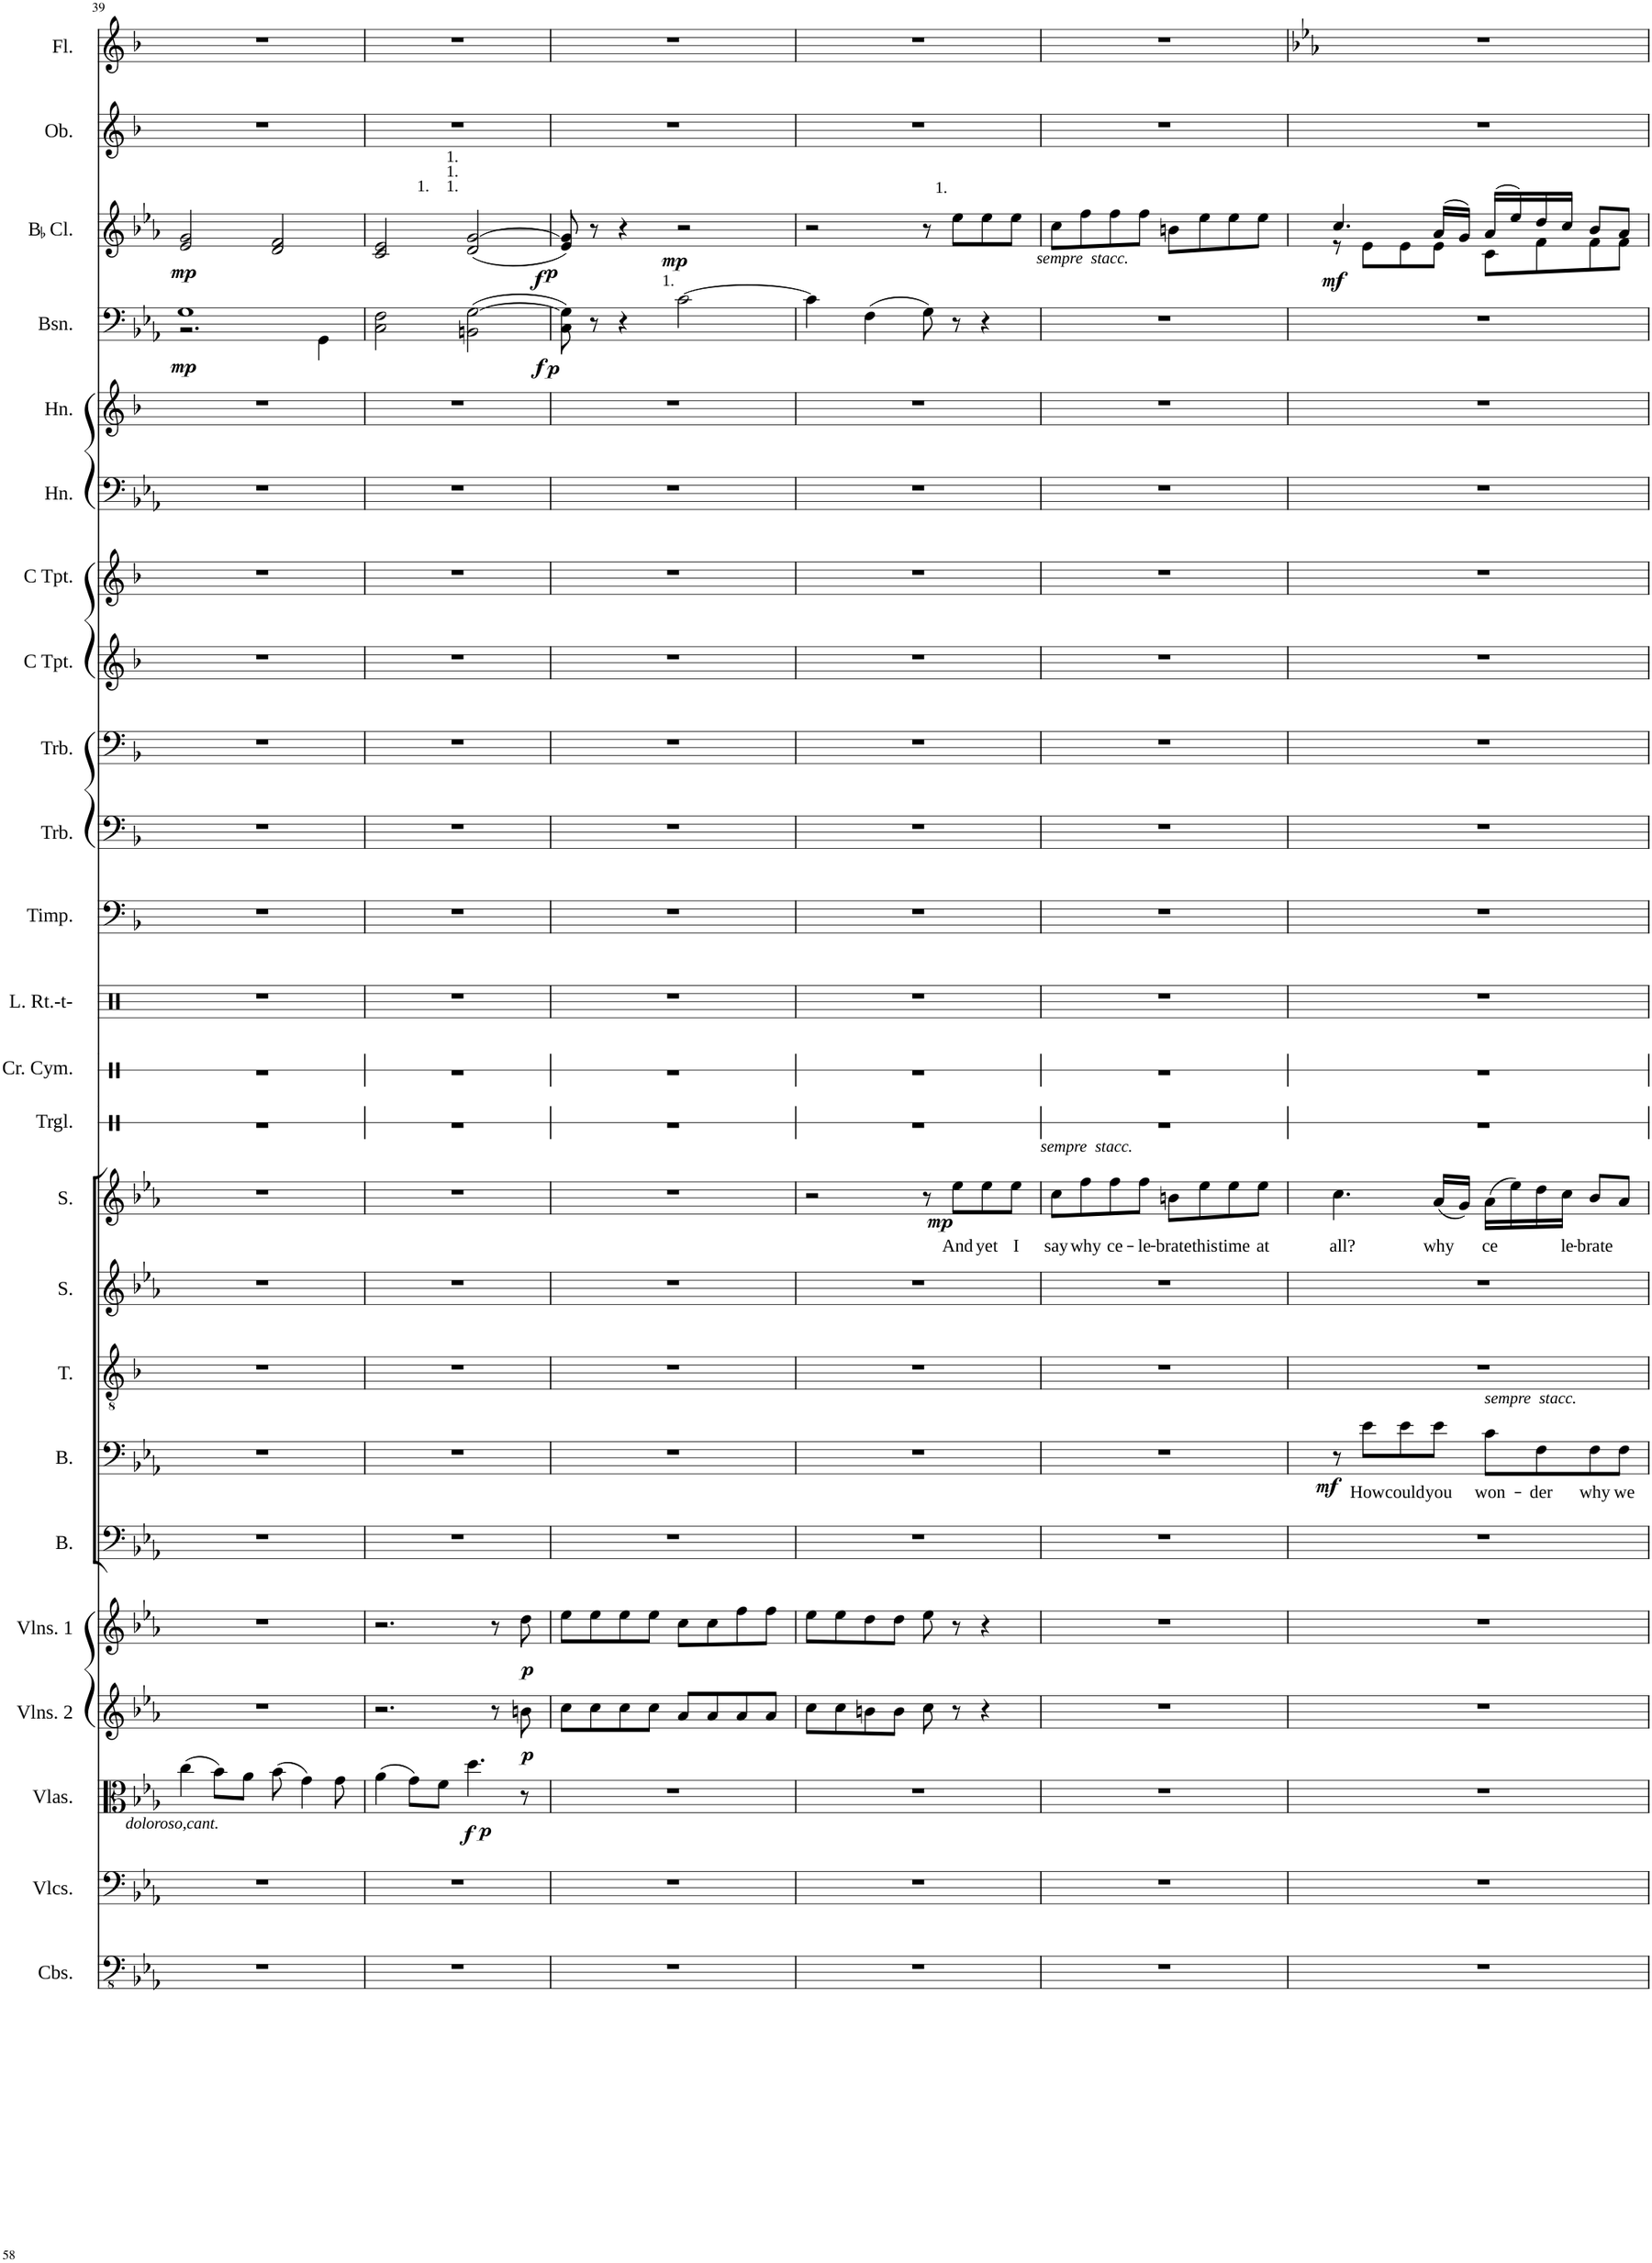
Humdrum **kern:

**kern	**kern	**kern	**dynam	**kern	**dynam	**kern	**dynam	**kern	**kern	**text	**dynam	**kern	**kern	**kern	**text	**dynam	**kern	**kern	**kern	**kern	**kern	**kern	**kern	**kern	**kern	**kern	**kern	**dynam	**kern	**dynam	**kern	**kern
*part24	*part23	*part22	*part22	*part21	*part21	*part20	*part20	*part19	*part18	*part18	*part18	*part17	*part16	*part15	*part15	*part15	*part14	*part13	*part12	*part11	*part10	*part9	*part8	*part7	*part6	*part5	*part4	*part4	*part3	*part3	*part2	*part1
*staff24	*staff23	*staff22	*staff22	*staff21	*staff21	*staff20	*staff20	*staff19	*staff18	*staff18	*staff18	*staff17	*staff16	*staff15	*staff15	*staff15	*staff14	*staff13	*staff12	*staff11	*staff10	*staff9	*staff8	*staff7	*staff6	*staff5	*staff4	*staff4	*staff3	*staff3	*staff2	*staff1
*I"Contrabasses	*I"Violoncellos	*I"Violas	*	*I"Violins 2	*	*I"Violins 1	*	*I"Bass	*I"Bass	*	*	*I"Tenor	*I"Soprano	*I"Soprano	*	*	*I"Triangle	*I"Crash Cymbal	*I"Low Roto-toms	*I"Timpani	*I"Trombone	*I"Trombone	*I"C Trumpet	*I"C Trumpet	*I"Horn	*I"Horn	*I"Bassoon	*	*I"BaccidentalFlat Clarinet	*	*I"Oboe	*I"Flute
*I'Cbs.	*I'Vlcs.	*I'Vlas.	*	*I'Vlns. 2	*	*I'Vlns. 1	*	*I'B.	*I'B.	*	*	*I'T.	*I'S.	*I'S.	*	*	*I'Trgl.	*I'Cr. Cym.	*I'L. Rt.-t-	*I'Timp.	*I'Trb.	*I'Trb.	*I'C Tpt.	*I'C Tpt.	*I'Hn.	*I'Hn.	*I'Bsn.	*	*I'BaccidentalFlat Cl.	*	*I'Ob.	*I'Fl.
!!LO:PB:g=z
*clefFv4	*clefF4	*clefC3	*	*clefG2	*	*clefG2	*	*clefF4	*clefF4	*	*	*clefGv2	*clefG2	*clefG2	*	*	*clefX	*clefX	*clefX	*clefF4	*clefF4	*clefF4	*clefG2	*clefG2	*clefF4	*clefG2	*clefF4	*	*clefG2	*	*clefG2	*clefG2
*	*	*	*	*	*	*	*	*	*	*	*	*	*	*	*	*	*	*	*	*	*	*	*	*	*ITrd4c7	*ITrd4c7	*	*	*ITrd1c2	*	*	*
*k[b-e-a-]	*k[b-e-a-]	*k[b-e-a-]	*	*k[b-e-a-]	*	*k[b-e-a-]	*	*k[b-e-a-]	*k[b-e-a-]	*	*	*k[b-]	*k[b-e-a-]	*k[b-e-a-]	*	*	*k[]	*k[]	*k[b-]	*k[b-]	*k[b-]	*k[b-]	*k[b-]	*k[b-]	*k[b-e-a-]	*k[b-]	*k[b-e-a-]	*	*k[b-e-a-]	*	*k[b-]	*k[b-]
*M4/4	*M4/4	*M4/4	*	*M4/4	*	*M4/4	*	*M4/4	*M4/4	*	*	*M4/4	*M4/4	*M4/4	*	*	*M4/4	*M4/4	*M4/4	*M4/4	*M4/4	*M4/4	*M4/4	*M4/4	*M4/4	*M4/4	*M4/4	*	*M4/4	*	*M4/4	*M4/4
=39	=39	=39	=39	=39	=39	=39	=39	=39	=39	=39	=39	=39	=39	=39	=39	=39	=39	=39	=39	=39	=39	=39	=39	=39	=39	=39	=39	=39	=39	=39	=39	=39
*	*	*	*	*	*	*	*	*	*	*	*	*	*	*	*	*	*	*	*	*	*	*	*	*	*	*	*^	*	*	*	*	*
!	!LO:TX:a:i:t=doloroso,cant.	!	!	!	!	!	!	!	!	!	!	!	!	!	!	!	!	!	!	!	!	!	!	!	!	!	!	!	!	!	!	!	!
!	!	!	!	!	!	!	!	!	!	!	!	!	!	!	!	!	!	!	!	!	!	!	!	!	!	!	!	!	!LO:DY:b	!	!LO:DY:b	!	!
1r	1r	(4cc\	.	1r	.	1r	.	1r	1r	.	.	1r	1r	1r	.	.	1r	1r	1r	1r	1r	1r	1r	1r	1r	1r	1G	2.r	mp	2e-/ 2g/	mp	1r	1r
.	.	8b-\L)	.	.	.	.	.	.	.	.	.	.	.	.	.	.	.	.	.	.	.	.	.	.	.	.	.	.	.	.	.	.	.
.	.	8a-\J	.	.	.	.	.	.	.	.	.	.	.	.	.	.	.	.	.	.	.	.	.	.	.	.	.	.	.	.	.	.	.
.	.	(8b-\	.	.	.	.	.	.	.	.	.	.	.	.	.	.	.	.	.	.	.	.	.	.	.	.	.	.	.	2d/ 2f/	.	.	.
.	.	4g\)	.	.	.	.	.	.	.	.	.	.	.	.	.	.	.	.	.	.	.	.	.	.	.	.	.	.	.	.	.	.	.
.	.	.	.	.	.	.	.	.	.	.	.	.	.	.	.	.	.	.	.	.	.	.	.	.	.	.	.	4GG\	.	.	.	.	.
.	.	8g\	.	.	.	.	.	.	.	.	.	.	.	.	.	.	.	.	.	.	.	.	.	.	.	.	.	.	.	.	.	.	.
*	*	*	*	*	*	*	*	*	*	*	*	*	*	*	*	*	*	*	*	*	*	*	*	*	*	*	*v	*v	*	*	*	*	*
=40	=40	=40	=40	=40	=40	=40	=40	=40	=40	=40	=40	=40	=40	=40	=40	=40	=40	=40	=40	=40	=40	=40	=40	=40	=40	=40	=40	=40	=40	=40	=40	=40
1r	1r	(4a-\	.	2.r	.	2.r	.	1r	1r	.	.	1r	1r	1r	.	.	1r	1r	1r	1r	1r	1r	1r	1r	1r	1r	2C\ 2F\	.	2c/ 2e-/	.	1r	1r
.	.	8g\L)	.	.	.	.	.	.	.	.	.	.	.	.	.	.	.	.	.	.	.	.	.	.	.	.	.	.	.	.	.	.
.	.	8f\J	.	.	.	.	.	.	.	.	.	.	.	.	.	.	.	.	.	.	.	.	.	.	.	.	.	.	.	.	.	.
!	!	!	!LO:DY:b	!	!	!	!	!	!	!	!	!	!	!	!	!	!	!	!	!	!	!	!	!	!	!	!	!	!	!	!	!
!	!	!	!LO:DY:n=1:b	!	!	!	!	!	!	!	!	!	!	!	!	!	!	!	!	!	!	!	!	!	!	!	!	!	!	!	!	!
.	.	4.dd\	f p	.	.	.	.	.	.	.	.	.	.	.	.	.	.	.	.	.	.	.	.	.	.	.	(2BBn\ [2G\	.	(2d/ [2g/	.	.	.
.	.	.	.	8r	.	8r	.	.	.	.	.	.	.	.	.	.	.	.	.	.	.	.	.	.	.	.	.	.	.	.	.	.
!	!	!	!	!	!LO:DY:b	!	!LO:DY:b	!	!	!	!	!	!	!	!	!	!	!	!	!	!	!	!	!	!	!	!	!	!	!	!	!
.	.	8r	.	8bn\	p	8dd\	p	.	.	.	.	.	.	.	.	.	.	.	.	.	.	.	.	.	.	.	.	.	.	.	.	.
=41	=41	=41	=41	=41	=41	=41	=41	=41	=41	=41	=41	=41	=41	=41	=41	=41	=41	=41	=41	=41	=41	=41	=41	=41	=41	=41	=41	=41	=41	=41	=41	=41
1r	1r	1r	.	8cc\L	.	8ee-\L	.	1r	1r	.	.	1r	1r	1r	.	.	1r	1r	1r	1r	1r	1r	1r	1r	1r	1r	8C\ 8G\])	.	8e-/ 8g/])	.	1r	1r
.	.	.	.	8cc\	.	8ee-\	.	.	.	.	.	.	.	.	.	.	.	.	.	.	.	.	.	.	.	.	8r	.	8r	.	.	.
.	.	.	.	8cc\	.	8ee-\	.	.	.	.	.	.	.	.	.	.	.	.	.	.	.	.	.	.	.	.	4r	.	4r	.	.	.
.	.	.	.	8cc\J	.	8ee-\J	.	.	.	.	.	.	.	.	.	.	.	.	.	.	.	.	.	.	.	.	.	.	.	.	.	.
.	.	.	.	8a-/L	.	8cc\L	.	.	.	.	.	.	.	.	.	.	.	.	.	.	.	.	.	.	.	.	[2c\	.	2r	.	.	.
.	.	.	.	8a-/	.	8cc\	.	.	.	.	.	.	.	.	.	.	.	.	.	.	.	.	.	.	.	.	.	.	.	.	.	.
.	.	.	.	8a-/	.	8ff\	.	.	.	.	.	.	.	.	.	.	.	.	.	.	.	.	.	.	.	.	.	.	.	.	.	.
.	.	.	.	8a-/J	.	8ff\J	.	.	.	.	.	.	.	.	.	.	.	.	.	.	.	.	.	.	.	.	.	.	.	.	.	.
=42	=42	=42	=42	=42	=42	=42	=42	=42	=42	=42	=42	=42	=42	=42	=42	=42	=42	=42	=42	=42	=42	=42	=42	=42	=42	=42	=42	=42	=42	=42	=42	=42
!	!	!	!	!	!	!	!	!	!	!	!	!	!	!LO:TX:a:i:t=sempre  stacc.	!	!	!	!	!	!	!	!	!	!	!	!	!	!	!	!	!	!
1r	1r	1r	.	8cc\L	.	8ee-\L	.	1r	1r	.	.	1r	1r	2r	.	.	1r	1r	1r	1r	1r	1r	1r	1r	1r	1r	4c\]	.	2r	.	1r	1r
.	.	.	.	8cc\	.	8ee-\	.	.	.	.	.	.	.	.	.	.	.	.	.	.	.	.	.	.	.	.	.	.	.	.	.	.
.	.	.	.	8bn\	.	8dd\	.	.	.	.	.	.	.	.	.	.	.	.	.	.	.	.	.	.	.	.	(4F\	.	.	.	.	.
.	.	.	.	8b\J	.	8dd\J	.	.	.	.	.	.	.	.	.	.	.	.	.	.	.	.	.	.	.	.	.	.	.	.	.	.
!	!	!	!	!	!	!	!	!	!	!	!	!	!	!	!	!	!	!	!	!	!	!	!	!	!	!	!	!	!LO:TX:a:t=1.	!	!	!
!	!	!	!	!	!	!	!	!	!	!	!	!	!	!	!	!	!	!	!	!	!	!	!	!	!	!	!	!LO:DY:b	!	!	!	!
!	!	!	!	!	!	!	!	!	!	!	!	!	!	!	!	!	!	!	!	!	!	!	!	!	!	!	!	!LO:DY:n=1:b	!	!LO:DY:b	!	!
!	!	!	!	!	!	!	!	!	!	!	!	!	!	!	!	!	!	!	!	!	!	!	!	!	!	!	!	!	!	!LO:DY:n=1:b	!	!
.	.	.	.	8cc\	.	8ee-\	.	.	.	.	.	.	.	8r	.	.	.	.	.	.	.	.	.	.	.	.	8G\)	f p	8r	f p	.	.
!	!	!	!	!	!	!	!	!	!	!	!	!	!	!	!	!	!	!	!	!	!	!	!	!	!	!	!	!	!LO:TX:a:t=1.	!	!	!
!	!	!	!	!	!	!	!	!	!	!	!	!	!	!	!	!	!	!	!	!	!	!	!	!	!	!	!	!	!LO:TX:a:t=1.	!	!	!
!	!	!	!	!	!	!	!	!	!	!	!	!	!	!	!	!	!	!	!	!	!	!	!	!	!	!	!	!	!LO:TX:a:t=1.	!	!	!
!	!	!	!	!	!	!	!	!	!	!	!	!	!	!	!	!	!	!	!	!	!	!	!	!	!	!	!	!	!LO:TX:a:t=1.	!	!	!
!	!	!	!	!	!	!	!	!	!	!	!	!	!	!	!LO:LY:b	!LO:DY:b	!	!	!	!	!	!	!	!	!	!	!	!	!	!	!	!
.	.	.	.	8r	.	8r	.	.	.	.	.	.	.	8ee-\L	And	mp	.	.	.	.	.	.	.	.	.	.	8r	.	8ee-\L	.	.	.
!	!	!	!	!	!	!	!	!	!	!	!	!	!	!	!LO:LY:b	!	!	!	!	!	!	!	!	!	!	!	!	!	!	!	!	!
.	.	.	.	4r	.	4r	.	.	.	.	.	.	.	8ee-\	yet	.	.	.	.	.	.	.	.	.	.	.	4r	.	8ee-\	.	.	.
!	!	!	!	!	!	!	!	!	!	!	!	!	!	!	!LO:LY:b	!	!	!	!	!	!	!	!	!	!	!	!	!	!	!	!	!
.	.	.	.	.	.	.	.	.	.	.	.	.	.	8ee-\J	I	.	.	.	.	.	.	.	.	.	.	.	.	.	8ee-\J	.	.	.
=43	=43	=43	=43	=43	=43	=43	=43	=43	=43	=43	=43	=43	=43	=43	=43	=43	=43	=43	=43	=43	=43	=43	=43	=43	=43	=43	=43	=43	=43	=43	=43	=43
!	!	!	!	!	!	!	!	!	!	!	!	!	!	!	!	!	!	!	!	!	!	!	!	!	!	!	!	!	!LO:TX:b:i:t=sempre  stacc.	!	!	!
!	!	!	!	!	!	!	!	!	!	!	!	!	!	!	!LO:LY:b	!	!	!	!	!	!	!	!	!	!	!	!	!	!	!	!	!
*	*	*	*	*	*	*	*	*	*	*	*	*	*	*	*	*	*	*	*	*	*	*	*	*	*	*	*^	*	*	*	*	*
1r	1r	1r	.	1r	.	1r	.	1r	1r	.	.	1r	1r	8cc\L	say	.	1r	1r	1r	1r	1r	1r	1r	1r	1r	1r	1r	2ryy	.	8cc\L	.	1r	1r
!	!	!	!	!	!	!	!	!	!	!	!	!	!	!	!LO:LY:b	!	!	!	!	!	!	!	!	!	!	!	!	!	!	!	!	!	!
.	.	.	.	.	.	.	.	.	.	.	.	.	.	8ff\	why	.	.	.	.	.	.	.	.	.	.	.	.	.	.	8ff\	.	.	.
!	!	!	!	!	!	!	!	!	!	!	!	!	!	!	!LO:LY:b	!	!	!	!	!	!	!	!	!	!	!	!	!	!	!	!	!	!
.	.	.	.	.	.	.	.	.	.	.	.	.	.	8ff\	ce-	.	.	.	.	.	.	.	.	.	.	.	.	.	.	8ff\	.	.	.
!	!	!	!	!	!	!	!	!	!	!	!	!	!	!	!LO:LY:b	!	!	!	!	!	!	!	!	!	!	!	!	!	!	!	!	!	!
.	.	.	.	.	.	.	.	.	.	.	.	.	.	8ff\J	-le-	.	.	.	.	.	.	.	.	.	.	.	.	.	.	8ff\J	.	.	.
!	!	!	!	!	!	!	!	!	!	!	!	!	!	!	!	!	!	!	!	!	!	!	!	!	!	!	!	!LO:TX:a:t=1.	!	!	!	!	!
!	!	!	!	!	!	!	!	!	!	!	!	!	!	!	!LO:LY:b	!	!	!	!	!	!	!	!	!	!	!	!	!	!	!	!	!	!
.	.	.	.	.	.	.	.	.	.	.	.	.	.	8bn\L	-brate	.	.	.	.	.	.	.	.	.	.	.	.	2ryy	.	8bn\L	.	.	.
!	!	!	!	!	!	!	!	!	!	!	!	!	!	!	!LO:LY:b	!	!	!	!	!	!	!	!	!	!	!	!	!	!	!	!	!	!
.	.	.	.	.	.	.	.	.	.	.	.	.	.	8ee-\	this	.	.	.	.	.	.	.	.	.	.	.	.	.	.	8ee-\	.	.	.
!	!	!	!	!	!	!	!	!	!	!	!	!	!	!	!LO:LY:b	!	!	!	!	!	!	!	!	!	!	!	!	!	!	!	!	!	!
.	.	.	.	.	.	.	.	.	.	.	.	.	.	8ee-\	time	.	.	.	.	.	.	.	.	.	.	.	.	.	.	8ee-\	.	.	.
!	!	!	!	!	!	!	!	!	!	!	!	!	!	!	!LO:LY:b	!	!	!	!	!	!	!	!	!	!	!	!	!	!	!	!	!	!
.	.	.	.	.	.	.	.	.	.	.	.	.	.	8ee-\J	at	.	.	.	.	.	.	.	.	.	.	.	.	.	.	8ee-\J	.	.	.
*	*	*	*	*	*	*	*	*	*	*	*	*	*	*	*	*	*	*	*	*	*	*	*	*	*	*	*v	*v	*	*	*	*	*
=44	=44	=44	=44	=44	=44	=44	=44	=44	=44	=44	=44	=44	=44	=44	=44	=44	=44	=44	=44	=44	=44	=44	=44	=44	=44	=44	=44	=44	=44	=44	=44	=44
*	*	*	*	*	*	*	*	*	*	*	*	*	*	*	*	*	*	*	*	*	*	*	*	*	*	*	*	*	*	*	*	*k[b-e-a-]
*	*	*	*	*	*	*	*	*	*	*	*	*	*	*	*	*	*	*	*	*	*	*	*	*	*	*	*^	*	*	*	*	*
!	!	!	!	!	!	!	!	!	!	!	!	!	!	!	!LO:LY:b	!	!	!	!	!	!	!	!	!	!	!	!	!	!	!	!	!	!
*	*	*	*	*	*	*	*	*	*	*	*	*	*	*	*	*	*	*	*	*	*	*	*	*	*	*	*v	*v	*	*^	*	*	*
1r	1r	1r	.	1r	.	1r	.	1r	8r	.	.	1r	1r	4.cc\	all?	.	1r	1r	1r	1r	1r	1r	1r	1r	1r	1r	1r	.	4.cc/	8r	.	1r	1r
!	!	!	!	!	!	!	!	!	!	!LO:LY:b	!LO:DY:b	!	!	!	!	!	!	!	!	!	!	!	!	!	!	!	!	!	!	!	!LO:DY:b	!	!
.	.	.	.	.	.	.	.	.	8e-\L	How	mf	.	.	.	.	.	.	.	.	.	.	.	.	.	.	.	.	.	.	8e-\L	mf	.	.
!	!	!	!	!	!	!	!	!	!	!LO:LY:b	!	!	!	!	!	!	!	!	!	!	!	!	!	!	!	!	!	!	!	!	!	!	!
.	.	.	.	.	.	.	.	.	8e-\	could	.	.	.	.	.	.	.	.	.	.	.	.	.	.	.	.	.	.	.	8e-\	.	.	.
!	!	!	!	!	!	!	!	!	!	!LO:LY:b	!	!	!	!	!LO:LY:b	!	!	!	!	!	!	!	!	!	!	!	!	!	!	!	!	!	!
.	.	.	.	.	.	.	.	.	8e-\J	you	.	.	.	(16a-/LL	why	.	.	.	.	.	.	.	.	.	.	.	.	.	(16a-/LL	8e-\J	.	.	.
.	.	.	.	.	.	.	.	.	.	.	.	.	.	16g/JJ)	.	.	.	.	.	.	.	.	.	.	.	.	.	.	16g/JJ)	.	.	.	.
!	!	!	!	!	!	!	!	!	!LO:TX:a:i:t=sempre  stacc.	!	!	!	!	!	!	!	!	!	!	!	!	!	!	!	!	!	!	!	!	!	!	!	!
!	!	!	!	!	!	!	!	!	!	!LO:LY:b	!	!	!	!	!LO:LY:b	!	!	!	!	!	!	!	!	!	!	!	!	!	!	!	!	!	!
.	.	.	.	.	.	.	.	.	8c\L	won-	.	.	.	(16a-\LL	ce	.	.	.	.	.	.	.	.	.	.	.	.	.	(16a-/LL	8c\L	.	.	.
.	.	.	.	.	.	.	.	.	.	.	.	.	.	16ee-\)	.	.	.	.	.	.	.	.	.	.	.	.	.	.	16ee-/)	.	.	.	.
!	!	!	!	!	!	!	!	!	!	!LO:LY:b	!	!	!	!	!	!	!	!	!	!	!	!	!	!	!	!	!	!	!	!	!LO:DY:b	!	!
.	.	.	.	.	.	.	.	.	8F\	-der	.	.	.	16dd\	.	.	.	.	.	.	.	.	.	.	.	.	.	.	16dd/	8f\	mp	.	.
!	!	!	!	!	!	!	!	!	!	!	!	!	!	!	!LO:LY:b	!	!	!	!	!	!	!	!	!	!	!	!	!	!	!	!	!	!
.	.	.	.	.	.	.	.	.	.	.	.	.	.	16cc\JJ	le-	.	.	.	.	.	.	.	.	.	.	.	.	.	16cc/JJ	.	.	.	.
!	!	!	!	!	!	!	!	!	!	!LO:LY:b	!	!	!	!	!LO:LY:b	!	!	!	!	!	!	!	!	!	!	!	!	!	!	!	!	!	!
.	.	.	.	.	.	.	.	.	8F\	why	.	.	.	8b-/L	-brate	.	.	.	.	.	.	.	.	.	.	.	.	.	8b-/L	8f\	.	.	.
!	!	!	!	!	!	!	!	!	!	!LO:LY:b	!	!	!	!	!	!	!	!	!	!	!	!	!	!	!	!	!	!	!	!	!	!	!
.	.	.	.	.	.	.	.	.	8F\J	we	.	.	.	8a-/J	.	.	.	.	.	.	.	.	.	.	.	.	.	.	8a-/J	8f\J	.	.	.
*	*	*	*	*	*	*	*	*	*	*	*	*	*	*	*	*	*	*	*	*	*	*	*	*	*	*	*	*	*v	*v	*	*	*
=	=	=	=	=	=	=	=	=	=	=	=	=	=	=	=	=	=	=	=	=	=	=	=	=	=	=	=	=	=	=	=	=
*-	*-	*-	*-	*-	*-	*-	*-	*-	*-	*-	*-	*-	*-	*-	*-	*-	*-	*-	*-	*-	*-	*-	*-	*-	*-	*-	*-	*-	*-	*-	*-	*-
